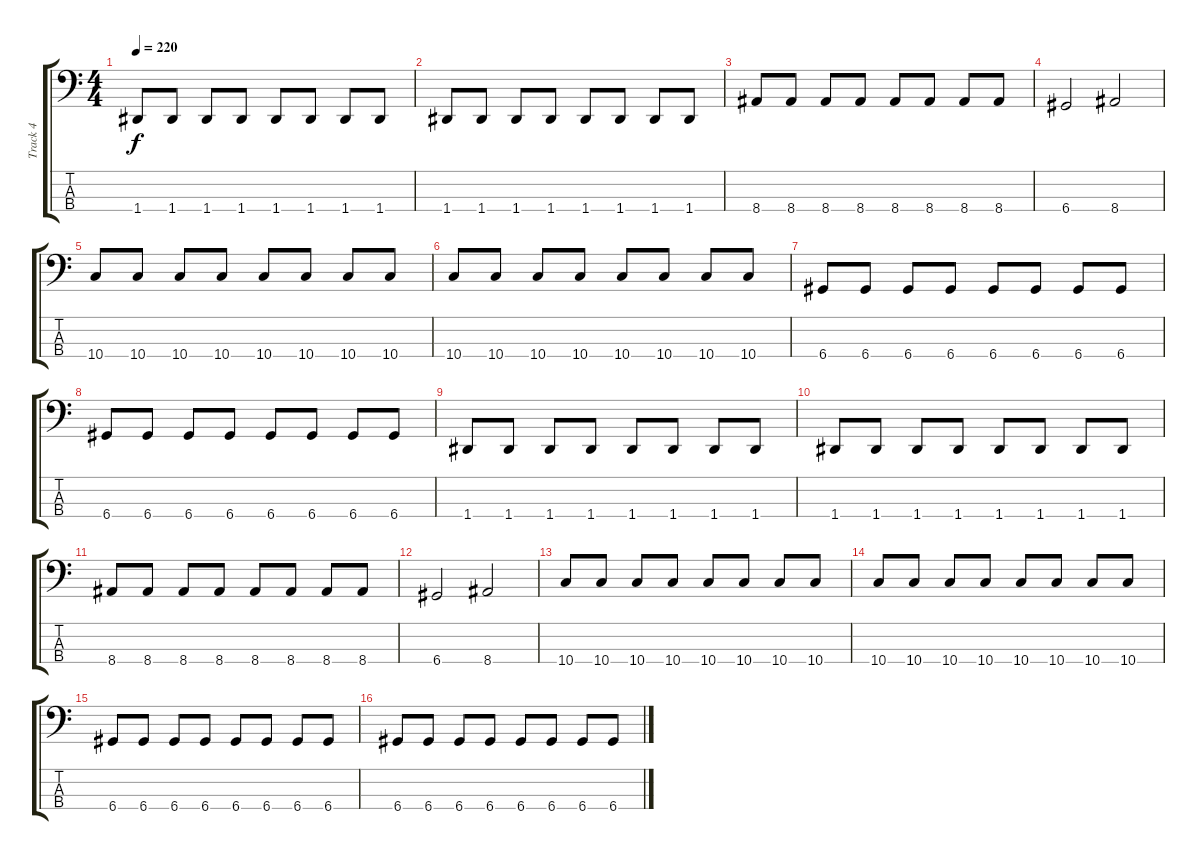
\track ("Track 4" "Track 4") {instrument electricbassfinger}
\staff {score tabs}
\tuning (G2 D2 A1 D1) {hide}
\ts (4 4)
\tempo 220
\clef f4
\ks c
1.4.8{dy f} 1.4.8 1.4.8 1.4.8 1.4.8 1.4.8 1.4.8 1.4.8 |
1.4.8 1.4.8 1.4.8 1.4.8 1.4.8 1.4.8 1.4.8 1.4.8 |
8.4.8 8.4.8 8.4.8 8.4.8 8.4.8 8.4.8 8.4.8 8.4.8 |
6.4.2 8.4.2 |
10.4.8 10.4.8 10.4.8 10.4.8 10.4.8 10.4.8 10.4.8 10.4.8 |
10.4.8 10.4.8 10.4.8 10.4.8 10.4.8 10.4.8 10.4.8 10.4.8 |
6.4.8 6.4.8 6.4.8 6.4.8 6.4.8 6.4.8 6.4.8 6.4.8 |
6.4.8 6.4.8 6.4.8 6.4.8 6.4.8 6.4.8 6.4.8 6.4.8 |
1.4.8 1.4.8 1.4.8 1.4.8 1.4.8 1.4.8 1.4.8 1.4.8 |
1.4.8 1.4.8 1.4.8 1.4.8 1.4.8 1.4.8 1.4.8 1.4.8 |
8.4.8 8.4.8 8.4.8 8.4.8 8.4.8 8.4.8 8.4.8 8.4.8 |
6.4.2 8.4.2 |
10.4.8 10.4.8 10.4.8 10.4.8 10.4.8 10.4.8 10.4.8 10.4.8 |
10.4.8 10.4.8 10.4.8 10.4.8 10.4.8 10.4.8 10.4.8 10.4.8 |
6.4.8 6.4.8 6.4.8 6.4.8 6.4.8 6.4.8 6.4.8 6.4.8 |
6.4.8 6.4.8 6.4.8 6.4.8 6.4.8 6.4.8 6.4.8 6.4.8
